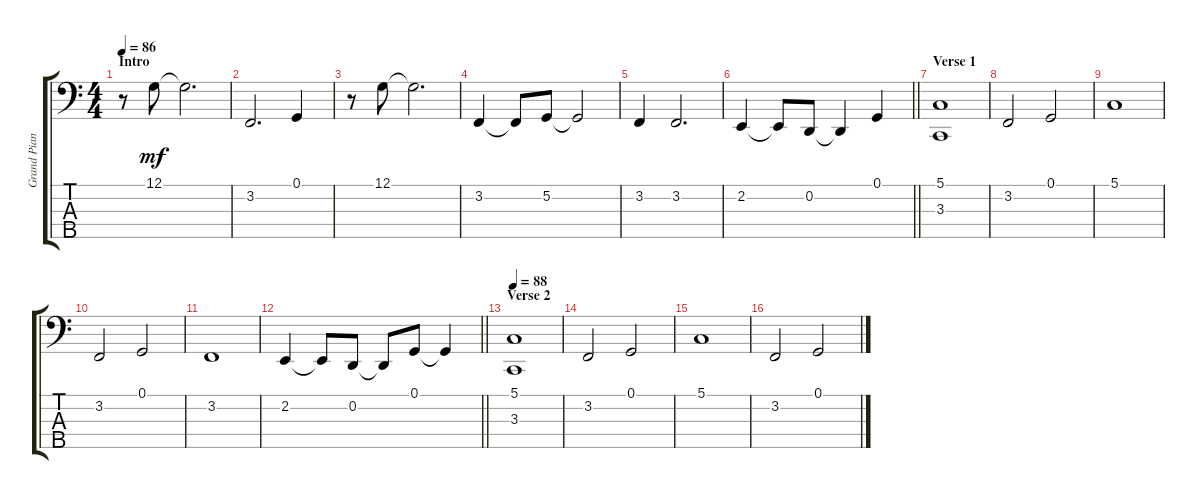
\track ("Grand Piano (Staff 2)" "Grand Pian") {instrument acousticgrandpiano}
\staff {score tabs}
\tuning (G2 D2 A1 E1 B0) {hide}
\ts (4 4)
\section ("" "Intro")
\tempo 86
\clef f4
\ks c
r.8{dy mf instrument acousticgrandpiano} 12.1.8 12.1{t}.2{d} |
3.2.2{d} 0.1.4 |
r.8 12.1.8 12.1{t}.2{d} |
3.2.4 3.2{t}.8 5.2.8 5.2{t}.2 |
3.2.4 3.2.2{d} |
\barLineRight lightlight
2.2.4 2.2{t}.8 0.2.8 0.2{t}.4 0.1.4 |
\section ("" "Verse 1")
(5.1 3.3).1 |
3.2.2 0.1.2 |
5.1.1 |
3.2.2 0.1.2 |
3.2.1 |
\barLineRight lightlight
2.2.4 2.2{t}.8 0.2.8 0.2{t}.8 0.1.8 0.1{t}.4 |
\section ("" "Verse 2")
\tempo 88
(5.1 3.3).1 |
3.2.2 0.1.2 |
5.1.1 |
3.2.2 0.1.2
